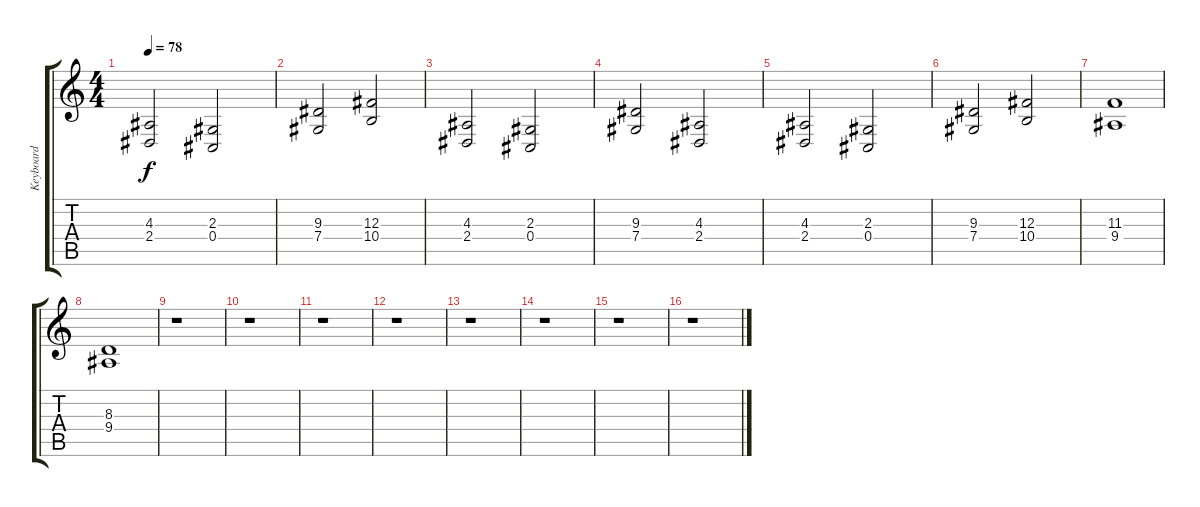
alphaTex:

\track ("Keyboard" "Keyboard") {instrument pad4choir}
\staff {score tabs}
\tuning (Eb4 Bb3 Gb3 Db3 Ab2 C2) {hide}
\ts (4 4)
\tempo 78
\clef g2
\ks c
(4.3 2.4).2{dy f} (2.3 0.4).2 |
(9.3 7.4).2 (12.3 10.4).2 |
(4.3 2.4).2 (2.3 0.4).2 |
(9.3 7.4).2 (4.3 2.4).2 |
(4.3 2.4).2 (2.3 0.4).2 |
(9.3 7.4).2 (12.3 10.4).2 |
(11.3 9.4).1 |
(8.3 9.4).1 |
r.1 |
r.1 |
r.1 |
r.1 |
r.1 |
r.1 |
r.1 |
r.1
